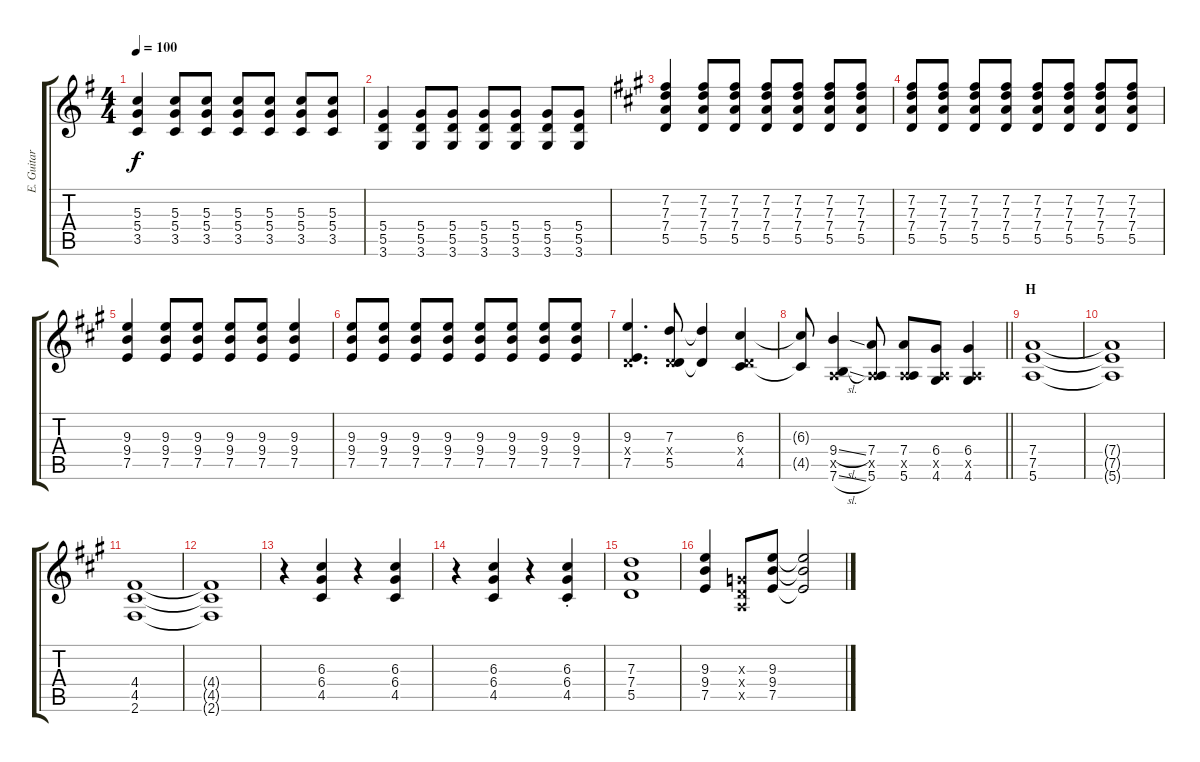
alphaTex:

\track ("E. Guitar III" "E. Guitar ") {instrument overdrivenguitar}
\staff {score tabs}
\tuning (E4 B3 G3 D3 A2 E2) {hide}
\ts (4 4)
\tempo 100
\clef g2
\ks g
(5.3 5.4 3.5).4{dy f} (5.3 5.4 3.5).8 (5.3 5.4 3.5).8 (5.3 5.4 3.5).8 (5.3 5.4 3.5).8 (5.3 5.4 3.5).8 (5.3 5.4 3.5).8 |
(5.4 5.5 3.6).4 (5.4 5.5 3.6).8 (5.4 5.5 3.6).8 (5.4 5.5 3.6).8 (5.4 5.5 3.6).8 (5.4 5.5 3.6).8 (5.4 5.5 3.6).8 |
\ks a
(7.2 7.3 7.4 5.5).4 (7.2 7.3 7.4 5.5).8 (7.2 7.3 7.4 5.5).8 (7.2 7.3 7.4 5.5).8 (7.2 7.3 7.4 5.5).8 (7.2 7.3 7.4 5.5).8 (7.2 7.3 7.4 5.5).8 |
(7.2 7.3 7.4 5.5).8 (7.2 7.3 7.4 5.5).8 (7.2 7.3 7.4 5.5).8 (7.2 7.3 7.4 5.5).8 (7.2 7.3 7.4 5.5).8 (7.2 7.3 7.4 5.5).8 (7.2 7.3 7.4 5.5).8 (7.2 7.3 7.4 5.5).8 |
(9.3 9.4 7.5).4 (9.3 9.4 7.5).8 (9.3 9.4 7.5).8 (9.3 9.4 7.5).8 (9.3 9.4 7.5).8 (9.3 9.4 7.5).4 |
(9.3 9.4 7.5).8 (9.3 9.4 7.5).8 (9.3 9.4 7.5).8 (9.3 9.4 7.5).8 (9.3 9.4 7.5).8 (9.3 9.4 7.5).8 (9.3 9.4 7.5).8 (9.3 9.4 7.5).8 |
(9.3 0.4{x} 7.5).4{d} (7.3 0.4{x} 5.5).8 (7.3{t} 5.5{t}).4 (6.3 0.4{x} 4.5).4 |
\barLineRight lightlight
(6.3{t} 4.5{t}).8 (9.4{sl} 0.5{x} 7.6{sl}).4 (7.4 0.5{x} 5.6).8 (7.4 0.5{x} 5.6).8 (6.4 0.5{x} 4.6).8 (6.4 0.5{x} 4.6).4 |
\section ("" "H")
(7.4 7.5 5.6).1 |
(7.4{t} 7.5{t} 5.6{t}).1 |
(4.4 4.5 2.6).1 |
(4.4{t} 4.5{t} 2.6{t}).1 |
r.4 (6.3 6.4 4.5).4 r.4 (6.3 6.4 4.5).4 |
r.4 (6.3 6.4 4.5).4 r.4 (6.3{st} 6.4{st} 4.5{st}).4 |
(7.3 7.4 5.5).1 |
(9.3 9.4 7.5).4 (0.3{x} 0.4{x} 0.5{x}).8 (9.3 9.4 7.5).8 (9.3{t} 9.4{t} 7.5{t}).2
